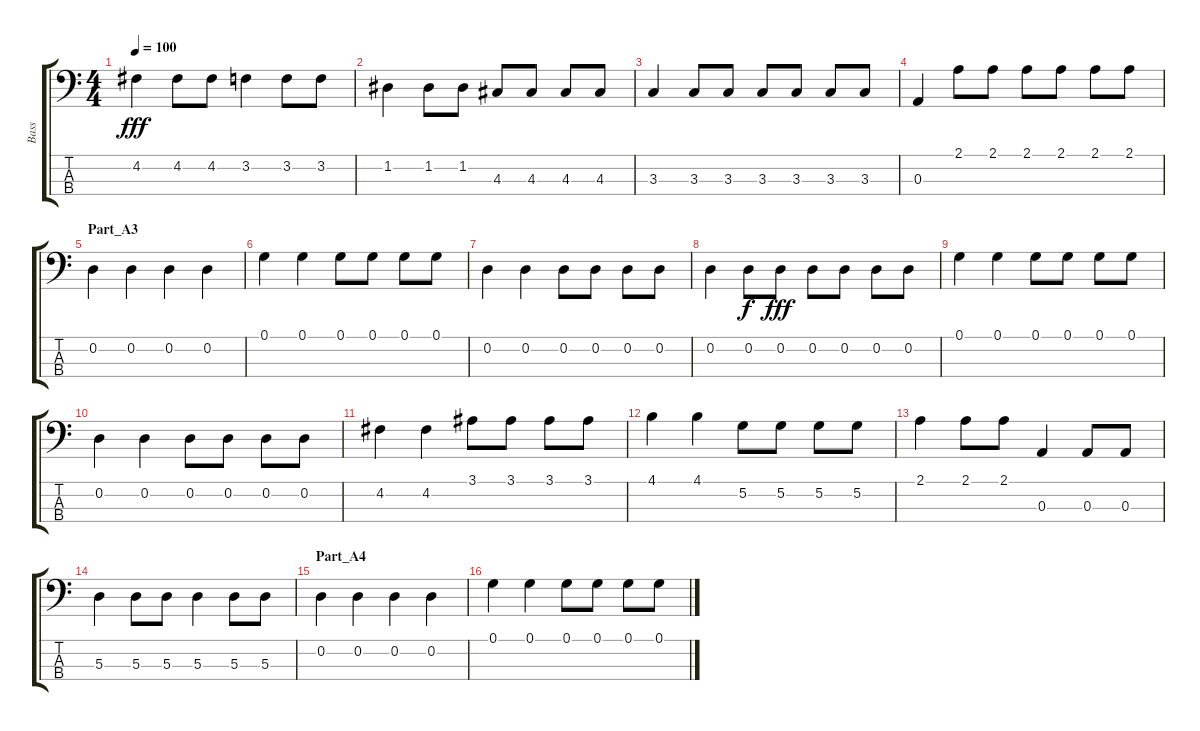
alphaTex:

\track ("Bass" "Bass") {instrument acousticbass}
\staff {score tabs}
\tuning (G2 D2 A1 E1) {hide}
\ts (4 4)
\tempo 100
\clef f4
\ks c
4.2.4{dy fff} 4.2.8 4.2.8 3.2.4 3.2.8 3.2.8 |
1.2.4 1.2.8 1.2.8 4.3.8 4.3.8 4.3.8 4.3.8 |
3.3.4 3.3.8 3.3.8 3.3.8 3.3.8 3.3.8 3.3.8 |
0.3.4 2.1.8 2.1.8 2.1.8 2.1.8 2.1.8 2.1.8 |
\section ("" "Part_A3")
0.2.4 0.2.4 0.2.4 0.2.4 |
0.1.4 0.1.4 0.1.8 0.1.8 0.1.8 0.1.8 |
0.2.4 0.2.4 0.2.8 0.2.8 0.2.8 0.2.8 |
0.2.4 0.2.8{dy f} 0.2.8{dy fff} 0.2.8 0.2.8 0.2.8 0.2.8 |
0.1.4 0.1.4 0.1.8 0.1.8 0.1.8 0.1.8 |
0.2.4 0.2.4 0.2.8 0.2.8 0.2.8 0.2.8 |
4.2.4 4.2.4 3.1.8 3.1.8 3.1.8 3.1.8 |
4.1.4 4.1.4 5.2.8 5.2.8 5.2.8 5.2.8 |
2.1.4 2.1.8 2.1.8 0.3.4 0.3.8 0.3.8 |
5.3.4 5.3.8 5.3.8 5.3.4 5.3.8 5.3.8 |
\section ("" "Part_A4")
0.2.4 0.2.4 0.2.4 0.2.4 |
0.1.4 0.1.4 0.1.8 0.1.8 0.1.8 0.1.8
